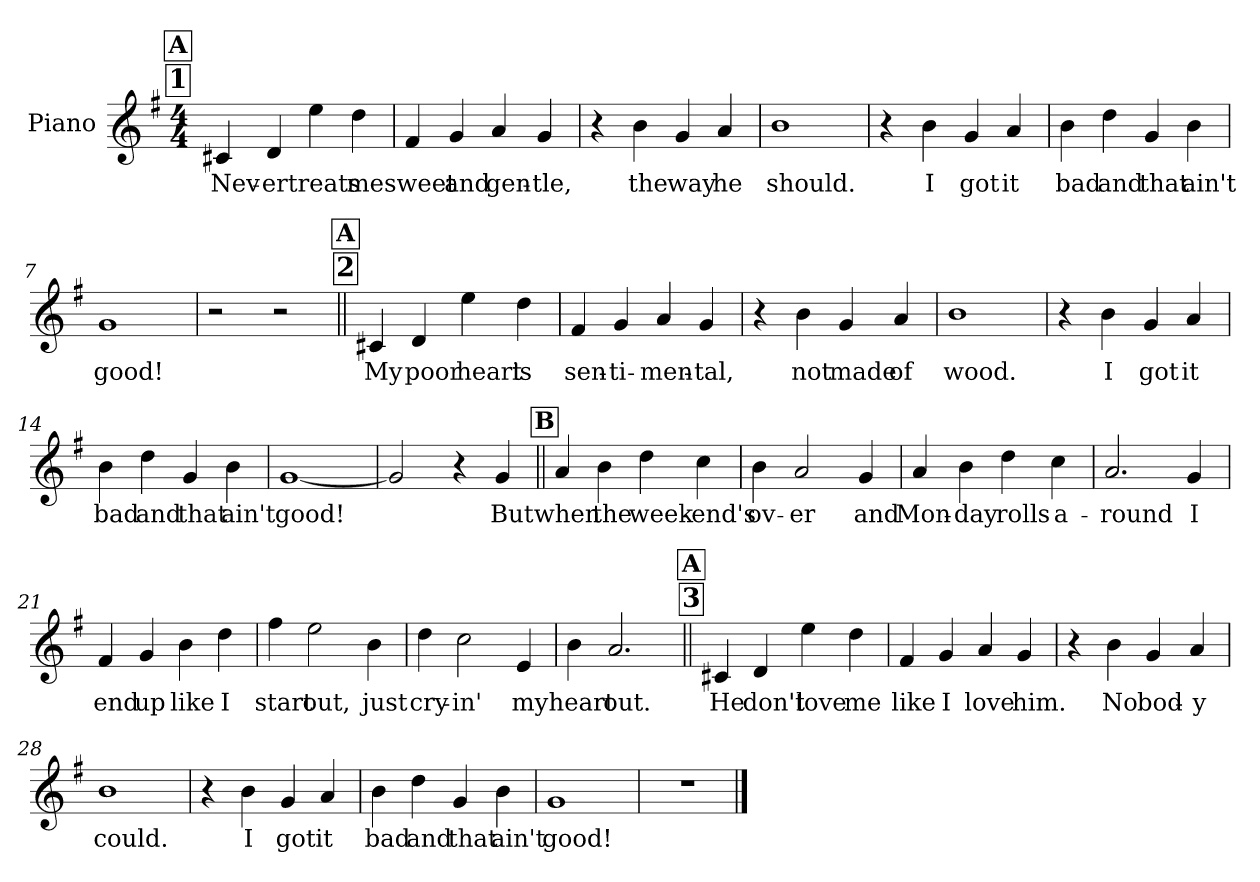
**kern	**text
*part1	*part1
*staff1	*staff1
*I"Piano	*
*I'Pno.	*
*clefG2	*
*k[f#]	*
*M4/4	*
!!LO:REH:place=s1:a:t=1
!!LO:REH:place=s1:a:fs=14:t=A
=1	=1
!	!LO:LY:b
4c#X/	Nev-
!	!LO:LY:b
4d/	er
!	!LO:LY:b
4ee\	treats
!	!LO:LY:b
4dd\	me
=2	=2
!	!LO:LY:b
4f#/	sweet
!	!LO:LY:b
4g/	and
!	!LO:LY:b
4a/	gen-
!	!LO:LY:b
4g/	tle,
=3	=3
4r	.
!	!LO:LY:b
4b\	the
!	!LO:LY:b
4g/	way
!	!LO:LY:b
4a/	he
=4	=4
!	!LO:LY:b
1b	should.
!!LO:LB:g=z
=5	=5
4r	.
!	!LO:LY:b
4b\	I
!	!LO:LY:b
4g/	got
!	!LO:LY:b
4a/	it
=6	=6
!	!LO:LY:b
4b\	bad
!	!LO:LY:b
4dd\	and
!	!LO:LY:b
4g/	that
!	!LO:LY:b
4b\	ain't
=7	=7
!	!LO:LY:b
1g	good!
=8	=8
2r	.
2r	.
!!LO:LB:g=z
!!LO:REH:place=s1:a:t=2
!!LO:REH:place=s1:a:fs=14:t=A
=9||	=9||
!	!LO:LY:b
4c#X/	My
!	!LO:LY:b
4d/	poor
!	!LO:LY:b
4ee\	heart
!	!LO:LY:b
4dd\	is
=10	=10
!	!LO:LY:b
4f#/	sen-
!	!LO:LY:b
4g/	ti-
!	!LO:LY:b
4a/	men-
!	!LO:LY:b
4g/	tal,
=11	=11
4r	.
!	!LO:LY:b
4b\	not
!	!LO:LY:b
4g/	made
!	!LO:LY:b
4a/	of
=12	=12
!	!LO:LY:b
1b	wood.
!!LO:LB:g=z
=13	=13
4r	.
!	!LO:LY:b
4b\	I
!	!LO:LY:b
4g/	got
!	!LO:LY:b
4a/	it
=14	=14
!	!LO:LY:b
4b\	bad
!	!LO:LY:b
4dd\	and
!	!LO:LY:b
4g/	that
!	!LO:LY:b
4b\	ain't
=15	=15
!	!LO:LY:b
[1g	good!
=16	=16
2g/]	.
4r	.
!	!LO:LY:b
4g/	But
!!LO:LB:g=z
!!LO:REH:place=s1:a:fs=14:t=B
=17||	=17||
!	!LO:LY:b
4a/	when
!	!LO:LY:b
4b\	-the
!	!LO:LY:b
4dd\	week-
!	!LO:LY:b
4cc\	-end's
=18	=18
!	!LO:LY:b
4b\	ov-
!	!LO:LY:b
2a/	er
!	!LO:LY:b
4g/	and
=19	=19
!	!LO:LY:b
4a/	Mon-
!	!LO:LY:b
4b\	day
!	!LO:LY:b
4dd\	rolls
!	!LO:LY:b
4cc\	a-
=20	=20
!	!LO:LY:b
2.a/	round
!	!LO:LY:b
4g/	I
!!LO:LB:g=z
=21	=21
!	!LO:LY:b
4f#/	end
!	!LO:LY:b
4g/	up
!	!LO:LY:b
4b\	like
!	!LO:LY:b
4dd\	I
=22	=22
!	!LO:LY:b
4ff#\	start
!	!LO:LY:b
2ee\	out,
!	!LO:LY:b
4b\	just
=23	=23
!	!LO:LY:b
4dd\	cry-
!	!LO:LY:b
2cc\	in'
!	!LO:LY:b
4e/	my
=24	=24
!	!LO:LY:b
4b\	heart
!	!LO:LY:b
2.a/	out.
!!LO:LB:g=z
!!LO:REH:place=s1:a:t=3
!!LO:REH:place=s1:a:fs=14:t=A
=25||	=25||
!	!LO:LY:b
4c#X/	He
!	!LO:LY:b
4d/	don't
!	!LO:LY:b
4ee\	love
!	!LO:LY:b
4dd\	me
=26	=26
!	!LO:LY:b
4f#/	like
!	!LO:LY:b
4g/	I
!	!LO:LY:b
4a/	love
!	!LO:LY:b
4g/	him.
=27	=27
4r	.
!	!LO:LY:b
4b\	No
!	!LO:LY:b
4g/	bod-
!	!LO:LY:b
4a/	y
=28	=28
!	!LO:LY:b
1b	could.
!!LO:LB:g=z
=29	=29
4r	.
!	!LO:LY:b
4b\	I
!	!LO:LY:b
4g/	got
!	!LO:LY:b
4a/	it
=30	=30
!	!LO:LY:b
4b\	bad
!	!LO:LY:b
4dd\	and
!	!LO:LY:b
4g/	that
!	!LO:LY:b
4b\	ain't
=31	=31
!	!LO:LY:b
1g	good!
=32	=32
1r	.
==	==
*-	*-
